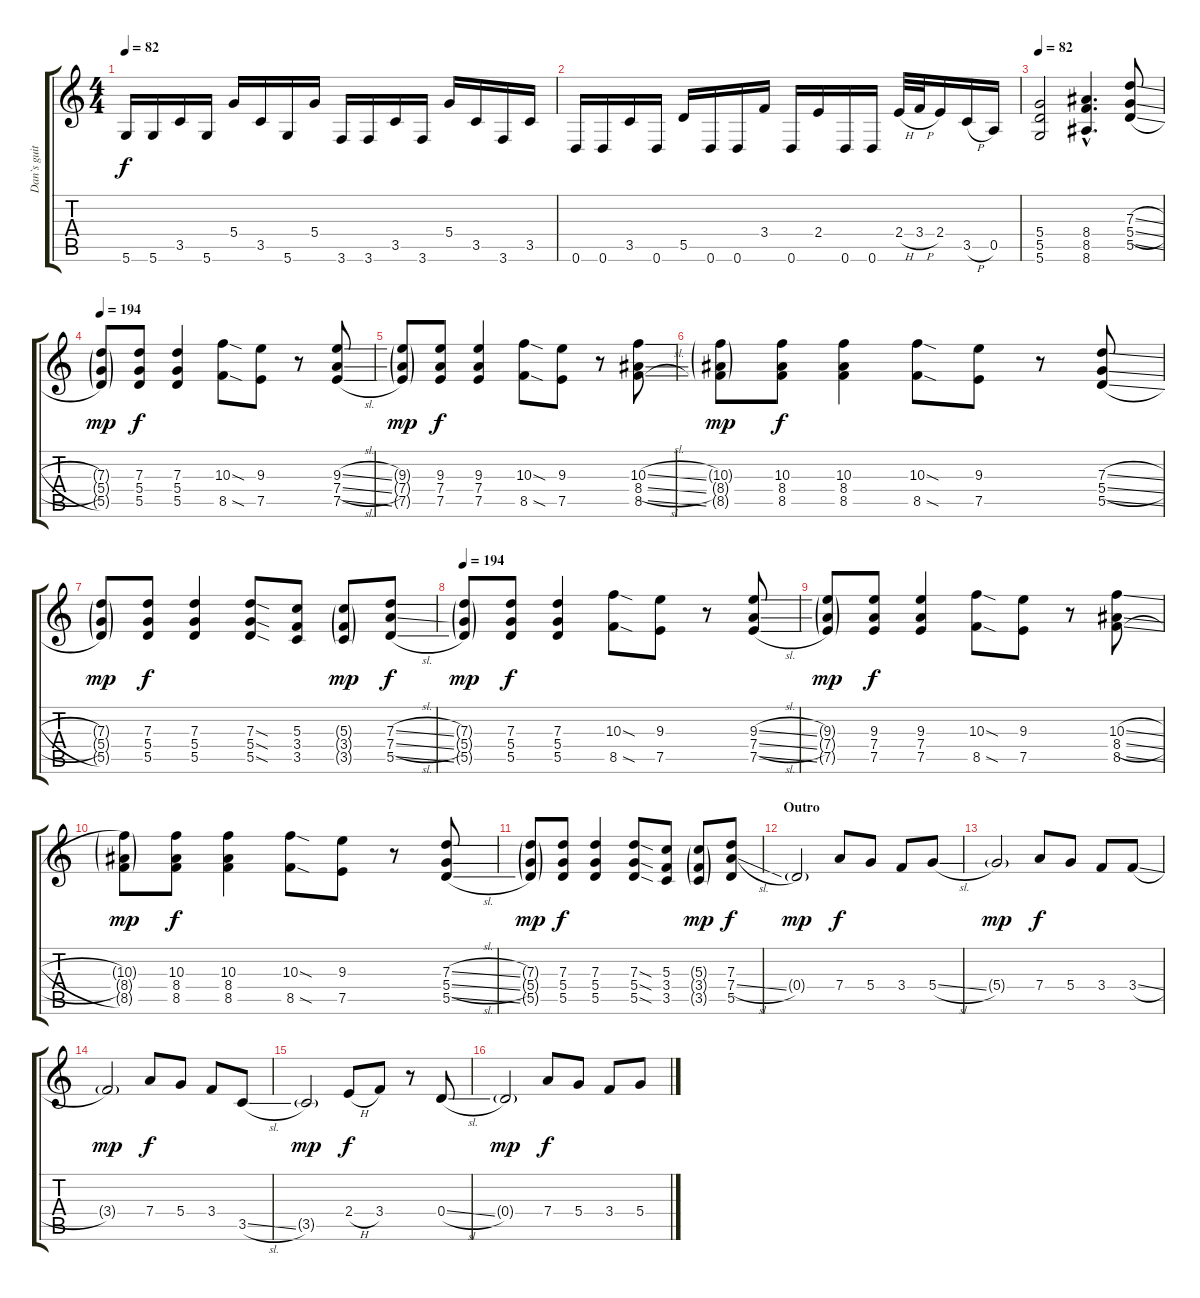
\track ("Dan`s guitar" "Dan`s guit") {instrument overdrivenguitar}
\staff {score tabs}
\tuning (E4 B3 G3 D3 A2 D2) {hide}
\ts (4 4)
\tempo 82
\clef g2
\ks c
5.6.16{dy f} 5.6.16 3.5.16 5.6.16 5.4.16 3.5.16 5.6.16 5.4.16 3.6.16 3.6.16 3.5.16 3.6.16 5.4.16 3.5.16 3.6.16 3.5.16 |
0.6.16 0.6.16 3.5.16 0.6.16 5.5.16 0.6.16 0.6.16 3.4.16 0.6.16 2.4.16 0.6.16 0.6.16 2.4{h}.32 3.4{h}.32 2.4.16 3.5{h}.16 0.5.16 |
\tempo 82
(5.4 5.5 5.6).2 (8.4{hac} 8.5{hac} 8.6{hac}).4{d} (7.3{sl} 5.4{sl} 5.5{sl}).8 |
\tempo 194
(7.3{g} 5.4{g} 5.5{g}).8{dy mp instrument overdrivenguitar} (7.3 5.4 5.5).8{dy f} (7.3 5.4 5.5).4 (10.3{sod} 8.5{sod}).8 (9.3 7.5).8 r.8 (9.3{sl} 7.4{sl} 7.5{sl}).8 |
(9.3{g} 7.4{g} 7.5{g}).8{dy mp} (9.3 7.4 7.5).8{dy f} (9.3 7.4 7.5).4 (10.3{sod} 8.5{sod}).8 (9.3 7.5).8 r.8 (10.3{sl} 8.4{sl} 8.5{sl}).8 |
(10.3{g} 8.4{g} 8.5{g}).8{dy mp} (10.3 8.4 8.5).8{dy f} (10.3 8.4 8.5).4 (10.3{sod} 8.5{sod}).8 (9.3 7.5).8 r.8 (7.3{sl} 5.4{sl} 5.5{sl}).8 |
(7.3{g} 5.4{g} 5.5{g}).8{dy mp} (7.3 5.4 5.5).8{dy f} (7.3 5.4 5.5).4 (7.3{sod} 5.4{sod} 5.5{sod}).8 (5.3 3.4 3.5).8 (5.3{g} 3.4{g} 3.5{g}).8{dy mp} (7.3{sl} 7.4{sl} 5.5{sl}).8{dy f} |
\tempo 194
(7.3{g} 5.4{g} 5.5{g}).8{dy mp instrument overdrivenguitar} (7.3 5.4 5.5).8{dy f} (7.3 5.4 5.5).4 (10.3{sod} 8.5{sod}).8 (9.3 7.5).8 r.8 (9.3{sl} 7.4{sl} 7.5{sl}).8 |
(9.3{g} 7.4{g} 7.5{g}).8{dy mp} (9.3 7.4 7.5).8{dy f} (9.3 7.4 7.5).4 (10.3{sod} 8.5{sod}).8 (9.3 7.5).8 r.8 (10.3{sl} 8.4{sl} 8.5{sl}).8 |
(10.3{g} 8.4{g} 8.5{g}).8{dy mp} (10.3 8.4 8.5).8{dy f} (10.3 8.4 8.5).4 (10.3{sod} 8.5{sod}).8 (9.3 7.5).8 r.8 (7.3{sl} 5.4{sl} 5.5{sl}).8 |
(7.3{g} 5.4{g} 5.5{g}).8{dy mp} (7.3 5.4 5.5).8{dy f} (7.3 5.4 5.5).4 (7.3{sod} 5.4{sod} 5.5{sod}).8 (5.3 3.4 3.5).8 (5.3{g} 3.4{g} 3.5{g}).8{dy mp} (7.3 7.4{sl} 5.5).8{dy f} |
\section ("" "Outro")
0.4{g}.2{dy mp} 7.4.8{dy f} 5.4.8 3.4.8 5.4{sl}.8 |
5.4{g}.2{dy mp} 7.4.8{dy f} 5.4.8 3.4.8 3.4{sl}.8 |
3.4{g}.2{dy mp} 7.4.8{dy f} 5.4.8 3.4.8 3.5{sl}.8 |
3.5{g}.2{dy mp} 2.4{h}.8{dy f} 3.4.8 r.8 0.4{sl}.8 |
0.4{g}.2{dy mp} 7.4.8{dy f} 5.4.8 3.4.8 5.4{sl}.8
